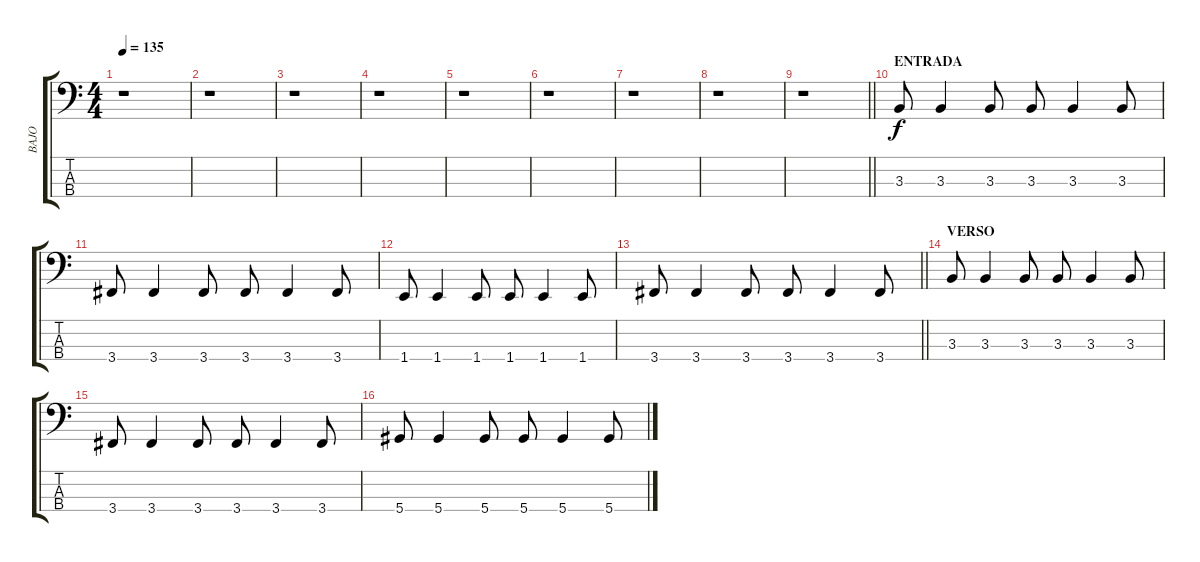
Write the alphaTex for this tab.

\track ("BAJO" "BAJO") {instrument electricbassfinger}
\staff {score tabs}
\tuning (Gb2 Db2 Ab1 Eb1) {hide}
\ts (4 4)
\tempo 135
\clef f4
\ks c
r.1{dy f} |
r.1 |
r.1 |
r.1 |
r.1 |
r.1 |
r.1 |
r.1 |
\barLineRight lightlight
r.1 |
\section ("" "ENTRADA")
3.3.8 3.3.4 3.3.8 3.3.8 3.3.4 3.3.8 |
3.4.8 3.4.4 3.4.8 3.4.8 3.4.4 3.4.8 |
1.4.8 1.4.4 1.4.8 1.4.8 1.4.4 1.4.8 |
\barLineRight lightlight
3.4.8 3.4.4 3.4.8 3.4.8 3.4.4 3.4.8 |
\section ("" "VERSO")
3.3.8 3.3.4 3.3.8 3.3.8 3.3.4 3.3.8 |
3.4.8 3.4.4 3.4.8 3.4.8 3.4.4 3.4.8 |
5.4.8 5.4.4 5.4.8 5.4.8 5.4.4 5.4.8
